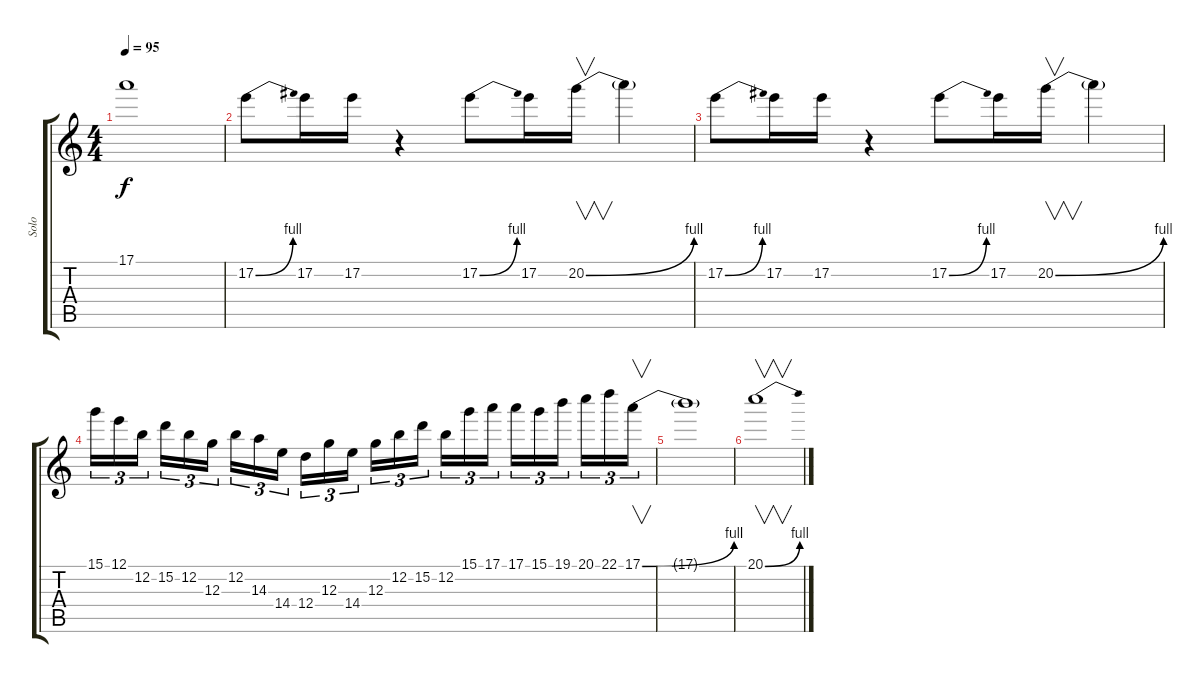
\track ("Solo" "Solo") {instrument overdrivenguitar}
\staff {score tabs}
\tuning (E4 B3 G3 D3 A2 E2) {hide}
\ts (4 4)
\tempo 95
\clef g2
\ks c
17.1{t}.1{dy f} |
17.2{be (bend 0 0 60 4)}.8 17.2.16 17.2.16 r.4 17.2{be (bend 0 0 60 4)}.8 17.2.16 20.2{be (bend 0 0 60 4)}.16{v} 20.2{t}.4 |
17.2{be (bend 0 0 60 4)}.8 17.2.16 17.2.16 r.4 17.2{be (bend 0 0 60 4)}.8 17.2.16 20.2{be (bend 0 0 60 4)}.16{v} 20.2{t}.4 |
15.1.16{tu (3 2)} 12.1.16{tu (3 2)} 12.2.16{tu (3 2)} 15.2.16{tu (3 2)} 12.2.16{tu (3 2)} 12.3.16{tu (3 2)} 12.2.16{tu (3 2)} 14.3.16{tu (3 2)} 14.4.16{tu (3 2)} 12.4.16{tu (3 2)} 12.3.16{tu (3 2)} 14.4.16{tu (3 2)} 12.3.16{tu (3 2)} 12.2.16{tu (3 2)} 15.2.16{tu (3 2)} 12.2.16{tu (3 2)} 15.1.16{tu (3 2)} 17.1.16{tu (3 2)} 17.1.16{tu (3 2)} 15.1.16{tu (3 2)} 19.1.16{tu (3 2)} 20.1.16{tu (3 2)} 22.1.16{tu (3 2)} 17.1{be (bend 0 0 60 4)}.16{v tu (3 2)} |
17.1{t}.1 |
20.1{be (bend 0 0 60 4)}.1{v}
